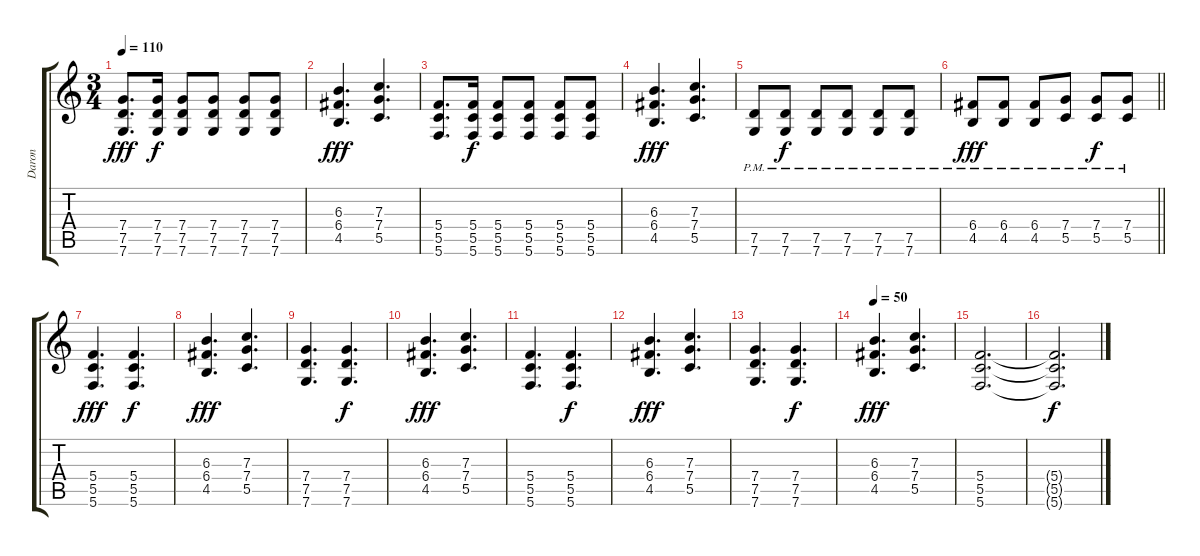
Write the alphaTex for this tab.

\track ("Daron" "Daron") {instrument distortionguitar}
\staff {score tabs}
\tuning (D4 A3 F3 C3 G2 C2) {hide}
\ts (3 4)
\tempo 110
\clef g2
\ks c
(7.4 7.5 7.6).8{d dy fff} (7.4 7.5 7.6).16{dy f} (7.4 7.5 7.6).8 (7.4 7.5 7.6).8 (7.4 7.5 7.6).8 (7.4 7.5 7.6).8 |
(6.3 6.4 4.5).4{d dy fff} (7.3 7.4 5.5).4{d} |
(5.4 5.5 5.6).8{d} (5.4 5.5 5.6).16{dy f} (5.4 5.5 5.6).8 (5.4 5.5 5.6).8 (5.4 5.5 5.6).8 (5.4 5.5 5.6).8 |
(6.3 6.4 4.5).4{d dy fff} (7.3 7.4 5.5).4{d} |
(7.5{pm} 7.6{pm}).8 (7.5{pm} 7.6{pm}).8{dy f} (7.5{pm} 7.6{pm}).8 (7.5{pm} 7.6{pm}).8 (7.5{pm} 7.6{pm}).8 (7.5{pm} 7.6{pm}).8 |
\barLineRight lightlight
(6.4{pm} 4.5{pm}).8{dy fff} (6.4{pm} 4.5{pm}).8 (6.4{pm} 4.5{pm}).8 (7.4{pm} 5.5{pm}).8 (7.4{pm} 5.5{pm}).8{dy f} (7.4{pm} 5.5{pm}).8 |
(5.4 5.5 5.6).4{d dy fff} (5.4 5.5 5.6).4{d dy f} |
(6.3 6.4 4.5).4{d dy fff} (7.3 7.4 5.5).4{d} |
(7.4 7.5 7.6).4{d} (7.4 7.5 7.6).4{d dy f} |
(6.3 6.4 4.5).4{d dy fff} (7.3 7.4 5.5).4{d} |
(5.4 5.5 5.6).4{d} (5.4 5.5 5.6).4{d dy f} |
(6.3 6.4 4.5).4{d dy fff} (7.3 7.4 5.5).4{d} |
(7.4 7.5 7.6).4{d} (7.4 7.5 7.6).4{d dy f} |
\tempo 100
\tempo 50
(6.3 6.4 4.5).4{d dy fff} (7.3 7.4 5.5).4{d} |
(5.4 5.5 5.6).2{d} |
(5.4{t} 5.5{t} 5.6{t}).2{d dy f}
